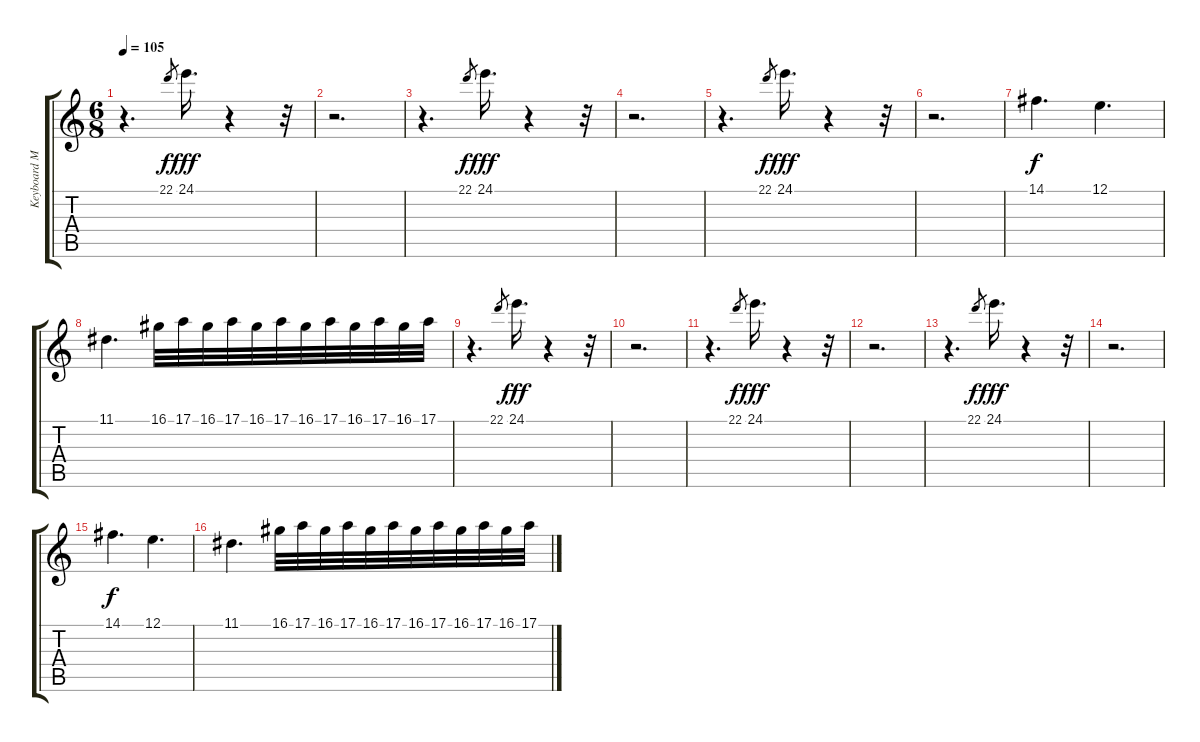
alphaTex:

\track ("Keyboard Martijn Spierenburg" "Keyboard M") {instrument acousticgrandpiano}
\staff {score tabs}
\tuning (E4 B3 G3 D3 A2 E2) {hide}
\ts (6 8)
\tempo 105
\clef g2
\ks c
r.4{d dy mf volume 16 instrument synthvoice} 22.1.8{gr dy f} 24.1.16{d dy fff} r.4 r.32 |
r.2{d} |
r.4{d} 22.1.8{gr dy f} 24.1.16{d dy fff} r.4 r.32 |
r.2{d} |
r.4{d} 22.1.8{gr dy f} 24.1.16{d dy fff} r.4 r.32 |
r.2{d} |
14.1.4{d dy f} 12.1.4{d} |
11.1.4{d} 16.1.32 17.1.32 16.1.32 17.1.32 16.1.32 17.1.32 16.1.32 17.1.32 16.1.32 17.1.32 16.1.32 17.1.32 |
r.4{d} 22.1.8{gr} 24.1.16{d dy fff} r.4 r.32 |
r.2{d} |
r.4{d} 22.1.8{gr dy f} 24.1.16{d dy fff} r.4 r.32 |
r.2{d} |
r.4{d} 22.1.8{gr dy f} 24.1.16{d dy fff} r.4 r.32 |
r.2{d} |
14.1.4{d dy f} 12.1.4{d} |
11.1.4{d} 16.1.32 17.1.32 16.1.32 17.1.32 16.1.32 17.1.32 16.1.32 17.1.32 16.1.32 17.1.32 16.1.32 17.1.32
